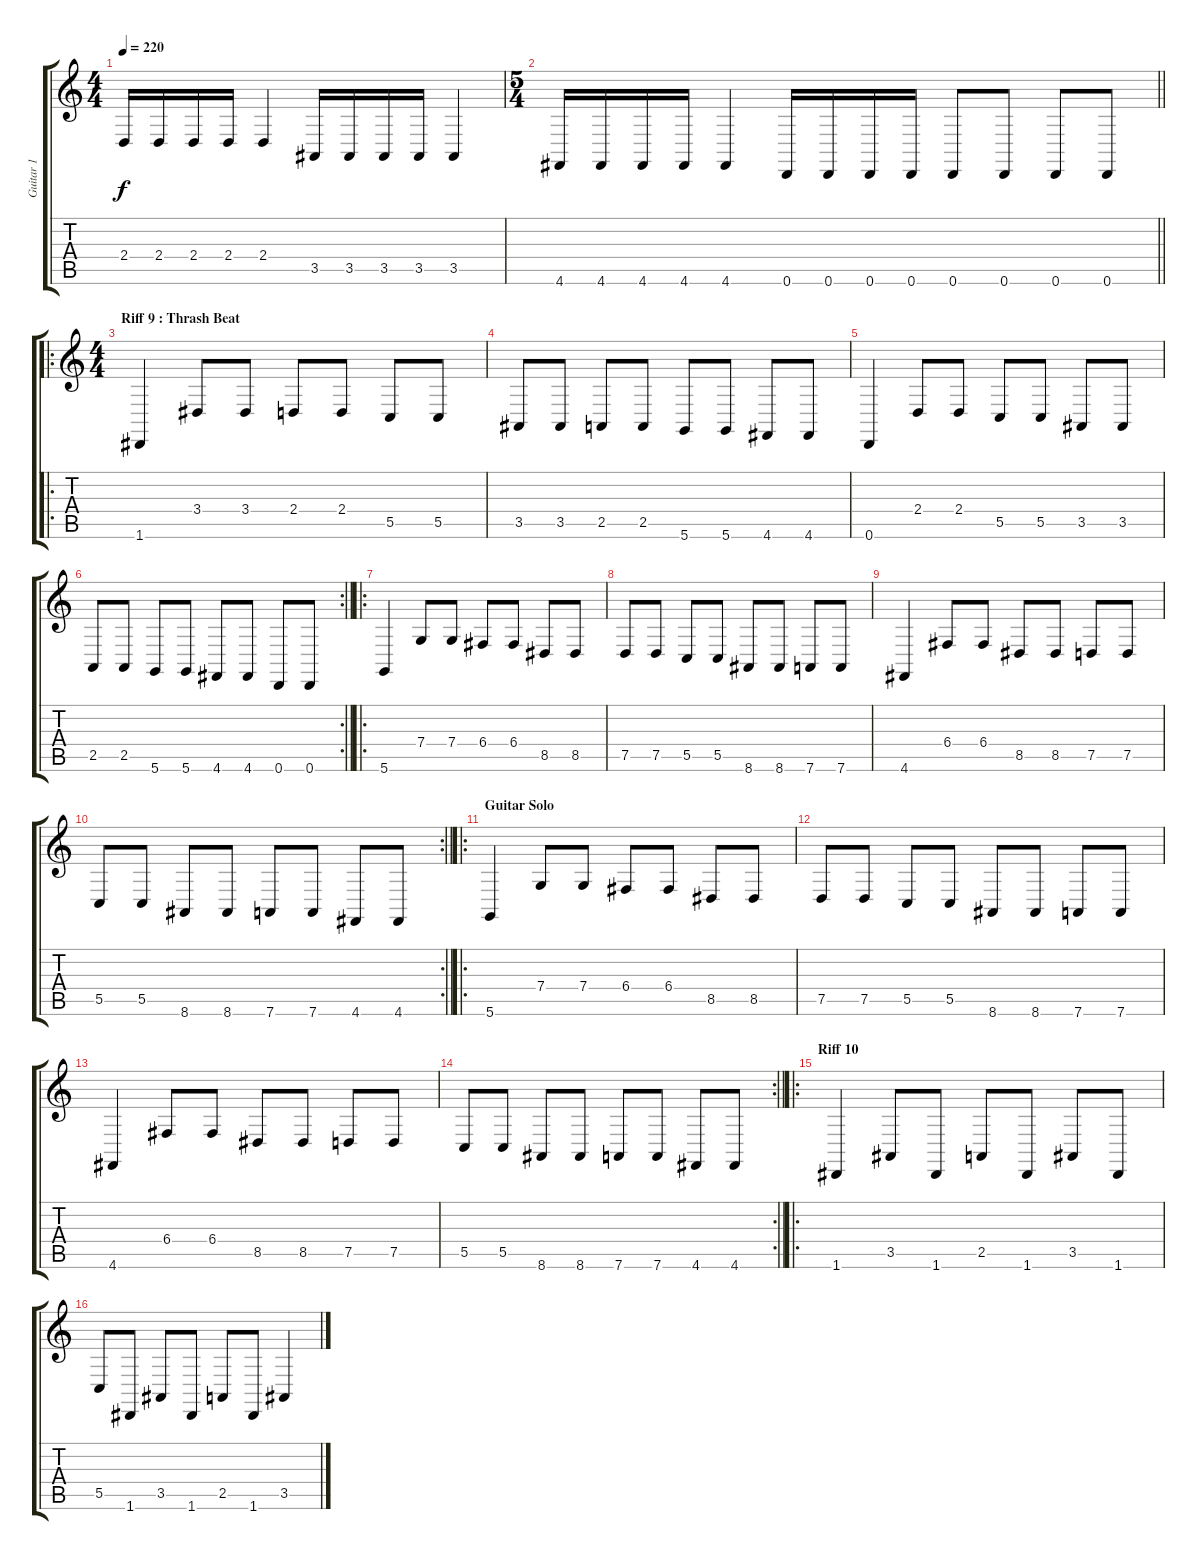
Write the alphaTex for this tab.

\track ("Guitar 1" "Guitar 1") {instrument stringensemble1}
\staff {score tabs}
\tuning (D4 A3 F3 C3 G2 D2) {hide}
\ts (4 4)
\tempo 220
\clef g2
\ks c
2.4.16{dy f} 2.4.16 2.4.16 2.4.16 2.4.4 3.5.16 3.5.16 3.5.16 3.5.16 3.5.4 |
\ts (5 4)
\barLineRight lightlight
4.6.16 4.6.16 4.6.16 4.6.16 4.6.4 0.6.16 0.6.16 0.6.16 0.6.16 0.6.8 0.6.8 0.6.8 0.6.8 |
\ro
\ts (4 4)
\section ("" "Riff 9 : Thrash Beat")
1.6.4 3.4.8 3.4.8 2.4.8 2.4.8 5.5.8 5.5.8 |
3.5.8 3.5.8 2.5.8 2.5.8 5.6.8 5.6.8 4.6.8 4.6.8 |
0.6.4 2.4.8 2.4.8 5.5.8 5.5.8 3.5.8 3.5.8 |
\rc 2
\barLineRight lightlight
2.5.8 2.5.8 5.6.8 5.6.8 4.6.8 4.6.8 0.6.8 0.6.8 |
\ro
5.6.4 7.4.8 7.4.8 6.4.8 6.4.8 8.5.8 8.5.8 |
7.5.8 7.5.8 5.5.8 5.5.8 8.6.8 8.6.8 7.6.8 7.6.8 |
4.6.4 6.4.8 6.4.8 8.5.8 8.5.8 7.5.8 7.5.8 |
\rc 2
\barLineRight lightlight
5.5.8 5.5.8 8.6.8 8.6.8 7.6.8 7.6.8 4.6.8 4.6.8 |
\ro
\section ("" "Guitar Solo")
5.6.4 7.4.8 7.4.8 6.4.8 6.4.8 8.5.8 8.5.8 |
7.5.8 7.5.8 5.5.8 5.5.8 8.6.8 8.6.8 7.6.8 7.6.8 |
4.6.4 6.4.8 6.4.8 8.5.8 8.5.8 7.5.8 7.5.8 |
\rc 2
\barLineRight lightlight
5.5.8 5.5.8 8.6.8 8.6.8 7.6.8 7.6.8 4.6.8 4.6.8 |
\ro
\section ("" "Riff 10")
1.6.4 3.5.8 1.6.8 2.5.8 1.6.8 3.5.8 1.6.8 |
5.5.8 1.6.8 3.5.8 1.6.8 2.5.8 1.6.8 3.5.4
